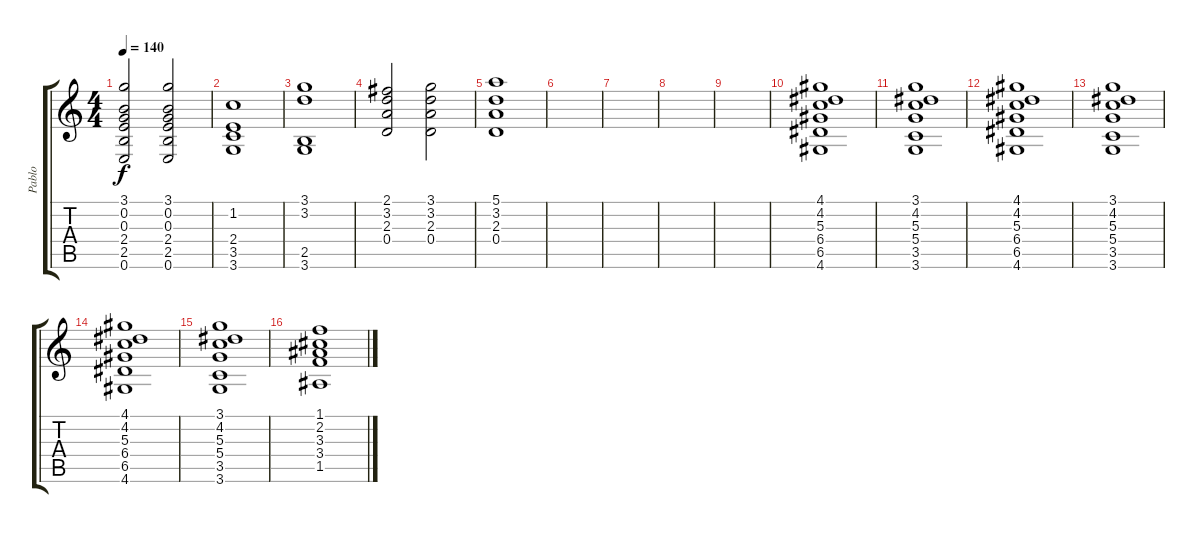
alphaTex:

\track ("Pablo" "Pablo") {instrument electricguitarjazz}
\staff {score tabs}
\tuning (E4 B3 G3 D3 A2 E2) {hide}
\ts (4 4)
\tempo 140
\clef g2
\ks c
(3.1 0.2 0.3 2.4 2.5 0.6).2{dy f} (3.1 0.2 0.3 2.4 2.5 0.6).2 |
(1.2 2.4 3.5 3.6).1 |
(3.1 3.2 2.5 3.6).1 |
(2.1 3.2 2.3 0.4).2 (3.1 3.2 2.3 0.4).2 |
(5.1 3.2 2.3 0.4).1 |
|
|
|
|
(4.1 4.2 5.3 6.4 6.5 4.6).1 |
(3.1 4.2 5.3 5.4 3.5 3.6).1 |
(4.1 4.2 5.3 6.4 6.5 4.6).1 |
(3.1 4.2 5.3 5.4 3.5 3.6).1 |
(4.1 4.2 5.3 6.4 6.5 4.6).1 |
(3.1 4.2 5.3 5.4 3.5 3.6).1 |
(1.1 2.2 3.3 3.4 1.5).1
